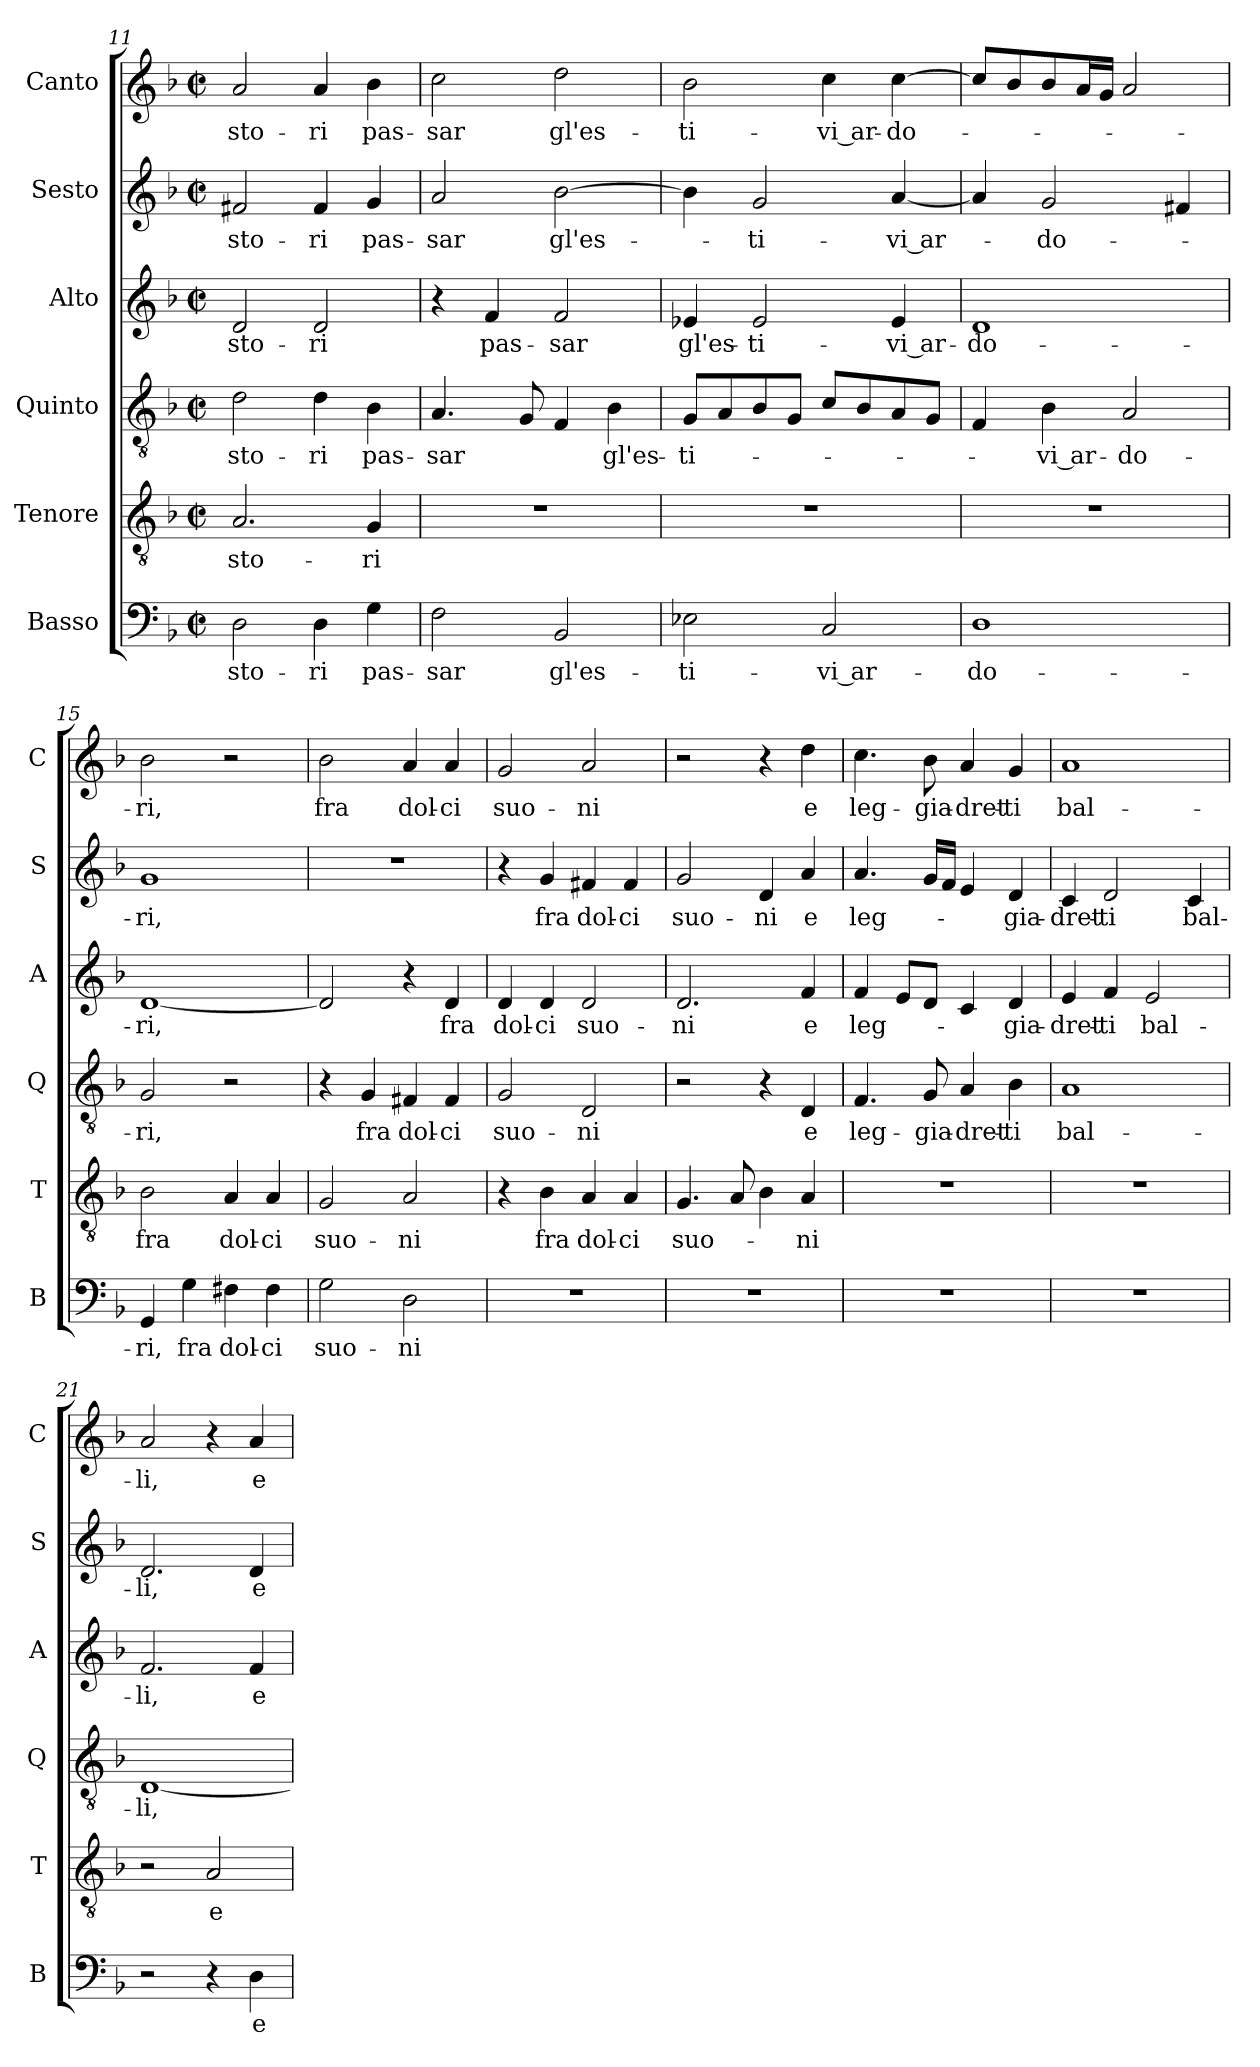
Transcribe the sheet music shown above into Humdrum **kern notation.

**kern	**text	**kern	**text	**kern	**text	**kern	**text	**kern	**text	**kern	**text
*part6	*part6	*part5	*part5	*part4	*part4	*part3	*part3	*part2	*part2	*part1	*part1
*staff6	*staff6	*staff5	*staff5	*staff4	*staff4	*staff3	*staff3	*staff2	*staff2	*staff1	*staff1
*I"Basso	*	*I"Tenore	*	*I"Quinto	*	*I"Alto	*	*I"Sesto	*	*I"Canto	*
*I'B	*	*I'T	*	*I'Q	*	*I'A	*	*I'S	*	*I'C	*
*clefF4	*	*clefGv2	*	*clefGv2	*	*clefG2	*	*clefG2	*	*clefG2	*
*k[b-]	*	*k[b-]	*	*k[b-]	*	*k[b-]	*	*k[b-]	*	*k[b-]	*
*F:	*	*F:	*	*F:	*	*F:	*	*F:	*	*F:	*
*M2/2	*	*M2/2	*	*M2/2	*	*M2/2	*	*M2/2	*	*M2/2	*
*met(c|)	*	*met(c|)	*	*met(c|)	*	*met(c|)	*	*met(c|)	*	*met(c|)	*
=11	=11	=11	=11	=11	=11	=11	=11	=11	=11	=11	=11
!	!LO:LY:b	!	!LO:LY:b	!	!LO:LY:b	!	!LO:LY:b	!	!LO:LY:b	!	!LO:LY:b
2D\	-sto-	2.A/	-sto-	2d\	-sto-	2d/	-sto-	2f#X/	-sto-	2a/	-sto-
!	!LO:LY:b	!	!	!	!LO:LY:b	!	!LO:LY:b	!	!LO:LY:b	!	!LO:LY:b
4D\	-ri	.	.	4d\	-ri	2d/	-ri	4f#/	-ri	4a/	-ri
!	!LO:LY:b	!	!LO:LY:b	!	!LO:LY:b	!	!	!	!LO:LY:b	!	!LO:LY:b
4G\	pas-	4G/	-ri	4B-\	pas-	.	.	4g/	pas-	4b-\	pas-
=12	=12	=12	=12	=12	=12	=12	=12	=12	=12	=12	=12
!	!LO:LY:b	!	!	!	!LO:LY:b	!	!	!	!LO:LY:b	!	!LO:LY:b
2F\	-sar	1r	.	4.A/	-sar	4r	.	2a/	-sar	2cc\	-sar
!	!	!	!	!	!	!	!LO:LY:b	!	!	!	!
.	.	.	.	.	.	4f/	pas-	.	.	.	.
.	.	.	.	8G/	.	.	.	.	.	.	.
!	!LO:LY:b	!	!	!	!	!	!LO:LY:b	!	!LO:LY:b	!	!LO:LY:b
2BB-/	gl'es-	.	.	4F/	.	2f/	-sar	[2b-\	gl'es-	2dd\	gl'es-
!	!	!	!	!	!LO:LY:b	!	!	!	!	!	!
.	.	.	.	4B-\	gl'es-	.	.	.	.	.	.
!!LO:LB:g=z
=13	=13	=13	=13	=13	=13	=13	=13	=13	=13	=13	=13
!	!LO:LY:b	!	!	!	!LO:LY:b	!	!LO:LY:b	!	!	!	!LO:LY:b
2E-X\	-ti-	1r	.	8G/L	-ti-	4e-X/	gl'es-	4b-\]	.	2b-\	-ti-
.	.	.	.	8A/	.	.	.	.	.	.	.
!	!	!	!	!	!	!	!LO:LY:b	!	!LO:LY:b	!	!
.	.	.	.	8B-/	.	2e-/	-ti-	2g/	-ti-	.	.
.	.	.	.	8G/J	.	.	.	.	.	.	.
!	!LO:LY:b	!	!	!	!	!	!	!	!	!	!LO:LY:b
2C/	-vi ar-	.	.	8c/L	.	.	.	.	.	4cc\	-vi ar-
.	.	.	.	8B-/	.	.	.	.	.	.	.
!	!	!	!	!	!	!	!LO:LY:b	!	!LO:LY:b	!	!LO:LY:b
.	.	.	.	8A/	.	4e-/	-vi ar-	[4a/	-vi ar-	[4cc\	-do-
.	.	.	.	8G/J	.	.	.	.	.	.	.
=14	=14	=14	=14	=14	=14	=14	=14	=14	=14	=14	=14
!	!LO:LY:b	!	!	!	!	!	!LO:LY:b	!	!	!	!
1D	-do-	1r	.	4F/	.	1d	-do-	4a/]	.	8cc/L]	.
.	.	.	.	.	.	.	.	.	.	8b-/	.
!	!	!	!	!	!LO:LY:b	!	!	!	!LO:LY:b	!	!
.	.	.	.	4B-\	-vi ar-	.	.	2g/	-do-	8b-/	.
.	.	.	.	.	.	.	.	.	.	16a/L	.
.	.	.	.	.	.	.	.	.	.	16g/JJ	.
!	!	!	!	!	!LO:LY:b	!	!	!	!	!	!
.	.	.	.	2A/	-do-	.	.	.	.	2a/	.
.	.	.	.	.	.	.	.	4f#X/	.	.	.
=15	=15	=15	=15	=15	=15	=15	=15	=15	=15	=15	=15
!	!LO:LY:b	!	!LO:LY:b	!	!LO:LY:b	!	!LO:LY:b	!	!LO:LY:b	!	!LO:LY:b
4GG/	-ri,	2B-\	fra	2G/	-ri,	[1d	-ri,	1g	-ri,	2b-\	-ri,
!	!LO:LY:b	!	!	!	!	!	!	!	!	!	!
4G\	fra	.	.	.	.	.	.	.	.	.	.
!	!LO:LY:b	!	!LO:LY:b	!	!	!	!	!	!	!	!
4F#X\	dol-	4A/	dol-	2r	.	.	.	.	.	2r	.
!	!LO:LY:b	!	!LO:LY:b	!	!	!	!	!	!	!	!
4F#\	-ci	4A/	-ci	.	.	.	.	.	.	.	.
=16	=16	=16	=16	=16	=16	=16	=16	=16	=16	=16	=16
!	!LO:LY:b	!	!LO:LY:b	!	!	!	!	!	!	!	!LO:LY:b
2G\	suo-	2G/	suo-	4r	.	2d/]	.	1r	.	2b-\	fra
!	!	!	!	!	!LO:LY:b	!	!	!	!	!	!
.	.	.	.	4G/	fra	.	.	.	.	.	.
!	!LO:LY:b	!	!LO:LY:b	!	!LO:LY:b	!	!	!	!	!	!LO:LY:b
2D\	-ni	2A/	-ni	4F#X/	dol-	4r	.	.	.	4a/	dol-
!	!	!	!	!	!LO:LY:b	!	!LO:LY:b	!	!	!	!LO:LY:b
.	.	.	.	4F#/	-ci	4d/	fra	.	.	4a/	-ci
=17	=17	=17	=17	=17	=17	=17	=17	=17	=17	=17	=17
!	!	!	!	!	!LO:LY:b	!	!LO:LY:b	!	!	!	!LO:LY:b
1r	.	4r	.	2G/	suo-	4d/	dol-	4r	.	2g/	suo-
!	!	!	!LO:LY:b	!	!	!	!LO:LY:b	!	!LO:LY:b	!	!
.	.	4B-\	fra	.	.	4d/	-ci	4g/	fra	.	.
!	!	!	!LO:LY:b	!	!LO:LY:b	!	!LO:LY:b	!	!LO:LY:b	!	!LO:LY:b
.	.	4A/	dol-	2D/	-ni	2d/	suo-	4f#X/	dol-	2a/	-ni
!	!	!	!LO:LY:b	!	!	!	!	!	!LO:LY:b	!	!
.	.	4A/	-ci	.	.	.	.	4f#/	-ci	.	.
!!LO:PB:g=z
=18	=18	=18	=18	=18	=18	=18	=18	=18	=18	=18	=18
!	!	!	!LO:LY:b	!	!	!	!LO:LY:b	!	!LO:LY:b	!	!
1r	.	4.G/	suo-	2r	.	2.d/	-ni	2g/	suo-	2r	.
.	.	8A/	.	.	.	.	.	.	.	.	.
!	!	!	!	!	!	!	!	!	!LO:LY:b	!	!
.	.	4B-\	.	4r	.	.	.	4d/	-ni	4r	.
!	!	!	!LO:LY:b	!	!LO:LY:b	!	!LO:LY:b	!	!LO:LY:b	!	!LO:LY:b
.	.	4A/	-ni	4D/	e	4f/	e	4a/	e	4dd\	e
=19	=19	=19	=19	=19	=19	=19	=19	=19	=19	=19	=19
!	!	!	!	!	!LO:LY:b	!	!LO:LY:b	!	!LO:LY:b	!	!LO:LY:b
1r	.	1r	.	4.F/	leg-	4f/	leg-	4.a/	leg-	4.cc\	leg-
.	.	.	.	.	.	8e/L	.	.	.	.	.
!	!	!	!	!	!LO:LY:b	!	!	!	!	!	!LO:LY:b
.	.	.	.	8G/	-gia-	8d/J	.	16g/LL	.	8b-\	-gia-
.	.	.	.	.	.	.	.	16f/JJ	.	.	.
!	!	!	!	!	!LO:LY:b	!	!	!	!	!	!LO:LY:b
.	.	.	.	4A/	-dret-	4c/	.	4e/	.	4a/	-dret-
!	!	!	!	!	!LO:LY:b	!	!LO:LY:b	!	!LO:LY:b	!	!LO:LY:b
.	.	.	.	4B-\	-ti	4d/	-gia-	4d/	-gia-	4g/	-ti
=20	=20	=20	=20	=20	=20	=20	=20	=20	=20	=20	=20
!	!	!	!	!	!LO:LY:b	!	!LO:LY:b	!	!LO:LY:b	!	!LO:LY:b
1r	.	1r	.	1A	bal-	4e/	-dret-	4c/	-dret-	1a	bal-
!	!	!	!	!	!	!	!LO:LY:b	!	!LO:LY:b	!	!
.	.	.	.	.	.	4f/	-ti	2d/	-ti	.	.
!	!	!	!	!	!	!	!LO:LY:b	!	!	!	!
.	.	.	.	.	.	2e/	bal-	.	.	.	.
!	!	!	!	!	!	!	!	!	!LO:LY:b	!	!
.	.	.	.	.	.	.	.	4c/	bal-	.	.
=21	=21	=21	=21	=21	=21	=21	=21	=21	=21	=21	=21
!	!	!	!	!	!LO:LY:b	!	!LO:LY:b	!	!LO:LY:b	!	!LO:LY:b
2r	.	2r	.	[1D	-li,	2.f/	-li,	2.d/	-li,	2a/	-li,
!	!	!	!LO:LY:b	!	!	!	!	!	!	!	!
4r	.	2A/	e	.	.	.	.	.	.	4r	.
!	!LO:LY:b	!	!	!	!	!	!LO:LY:b	!	!LO:LY:b	!	!LO:LY:b
4D\	e	.	.	.	.	4f/	e	4d/	e	4a/	e
=	=	=	=	=	=	=	=	=	=	=	=
*-	*-	*-	*-	*-	*-	*-	*-	*-	*-	*-	*-
